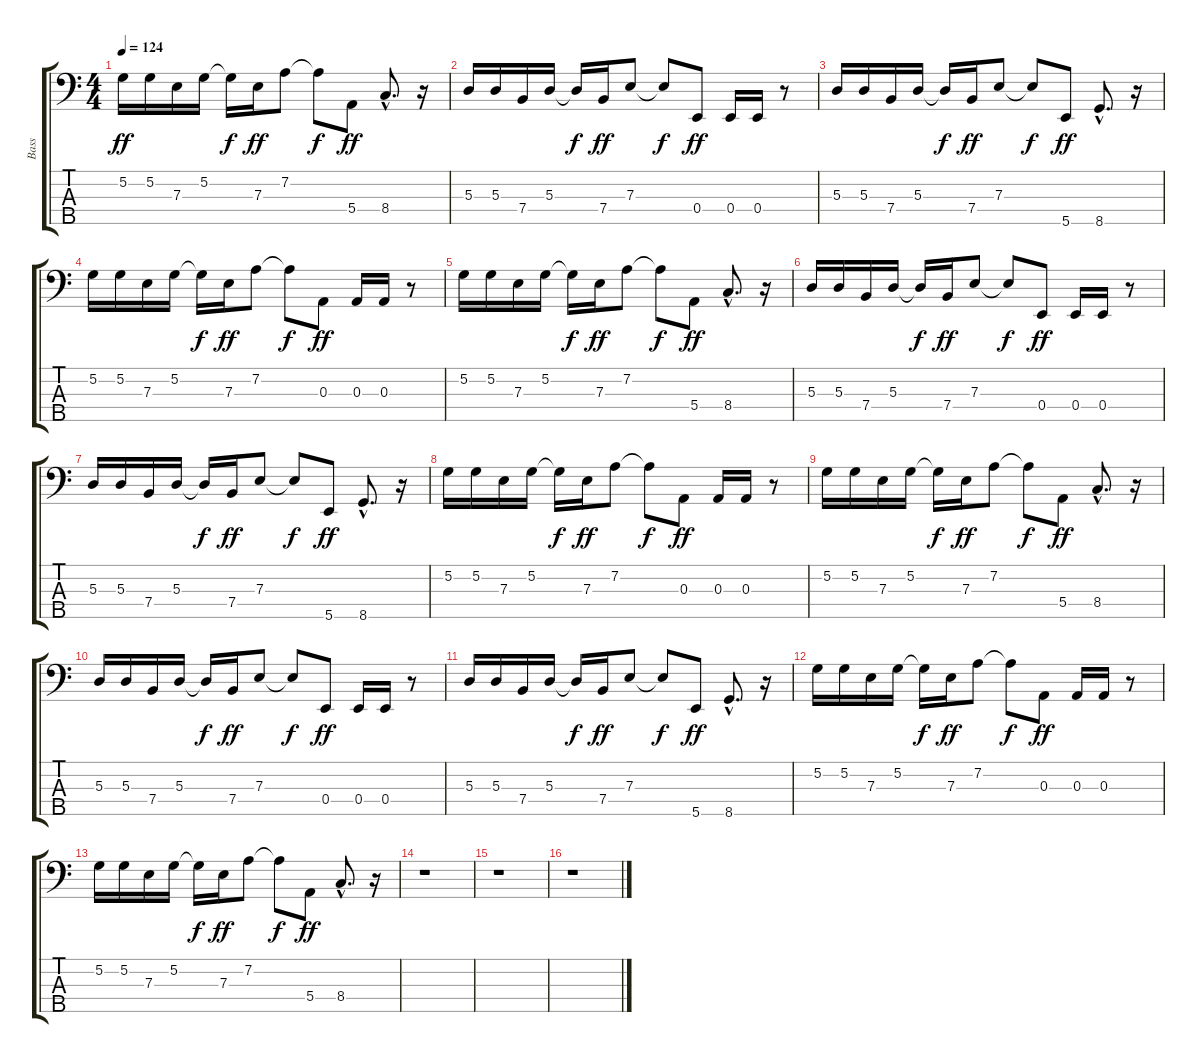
\track ("Bass" "Bass") {instrument electricbassfinger}
\staff {score tabs}
\tuning (G2 D2 A1 E1 B0) {hide}
\ts (4 4)
\tempo 124
\clef f4
\ks c
5.2.16{dy ff} 5.2.16 7.3.16 5.2.16 5.2{t}.16{dy f} 7.3.16{dy ff} 7.2.8 7.2{t}.8{dy f} 5.4.8{dy ff} 8.4{hac}.8{d} r.16 |
5.3.16 5.3.16 7.4.16 5.3.16 5.3{t}.16{dy f} 7.4.16{dy ff} 7.3.8 7.3{t}.8{dy f} 0.4.8{dy ff} 0.4.16 0.4.16 r.8 |
5.3.16 5.3.16 7.4.16 5.3.16 5.3{t}.16{dy f} 7.4.16{dy ff} 7.3.8 7.3{t}.8{dy f} 5.5.8{dy ff} 8.5{hac}.8{d} r.16 |
5.2.16 5.2.16 7.3.16 5.2.16 5.2{t}.16{dy f} 7.3.16{dy ff} 7.2.8 7.2{t}.8{dy f} 0.3.8{dy ff} 0.3.16 0.3.16 r.8 |
5.2.16 5.2.16 7.3.16 5.2.16 5.2{t}.16{dy f} 7.3.16{dy ff} 7.2.8 7.2{t}.8{dy f} 5.4.8{dy ff} 8.4{hac}.8{d} r.16 |
5.3.16 5.3.16 7.4.16 5.3.16 5.3{t}.16{dy f} 7.4.16{dy ff} 7.3.8 7.3{t}.8{dy f} 0.4.8{dy ff} 0.4.16 0.4.16 r.8 |
5.3.16 5.3.16 7.4.16 5.3.16 5.3{t}.16{dy f} 7.4.16{dy ff} 7.3.8 7.3{t}.8{dy f} 5.5.8{dy ff} 8.5{hac}.8{d} r.16 |
5.2.16 5.2.16 7.3.16 5.2.16 5.2{t}.16{dy f} 7.3.16{dy ff} 7.2.8 7.2{t}.8{dy f} 0.3.8{dy ff} 0.3.16 0.3.16 r.8 |
5.2.16 5.2.16 7.3.16 5.2.16 5.2{t}.16{dy f} 7.3.16{dy ff} 7.2.8 7.2{t}.8{dy f} 5.4.8{dy ff} 8.4{hac}.8{d} r.16 |
5.3.16 5.3.16 7.4.16 5.3.16 5.3{t}.16{dy f} 7.4.16{dy ff} 7.3.8 7.3{t}.8{dy f} 0.4.8{dy ff} 0.4.16 0.4.16 r.8 |
5.3.16 5.3.16 7.4.16 5.3.16 5.3{t}.16{dy f} 7.4.16{dy ff} 7.3.8 7.3{t}.8{dy f} 5.5.8{dy ff} 8.5{hac}.8{d} r.16 |
5.2.16 5.2.16 7.3.16 5.2.16 5.2{t}.16{dy f} 7.3.16{dy ff} 7.2.8 7.2{t}.8{dy f} 0.3.8{dy ff} 0.3.16 0.3.16 r.8 |
5.2.16 5.2.16 7.3.16 5.2.16 5.2{t}.16{dy f} 7.3.16{dy ff} 7.2.8 7.2{t}.8{dy f} 5.4.8{dy ff} 8.4{hac}.8{d} r.16 |
r.1 |
r.1 |
r.1
